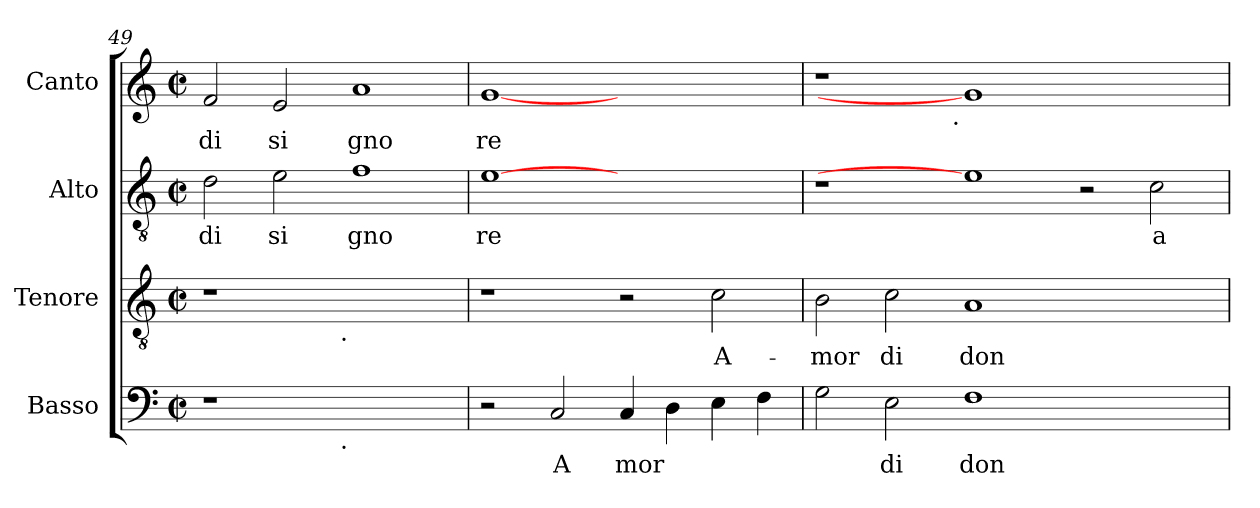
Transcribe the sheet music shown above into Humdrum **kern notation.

**kern	**text	**kern	**text	**kern	**text	**kern	**text
*part4	*part4	*part3	*part3	*part2	*part2	*part1	*part1
*staff4	*staff4	*staff3	*staff3	*staff2	*staff2	*staff1	*staff1
*I"Basso	*	*I"Tenore	*	*I"Alto	*	*I"Canto	*
*clefF4	*	*clefGv2	*	*clefGv2	*	*clefG2	*
*k[]	*	*k[]	*	*k[]	*	*k[]	*
*C:	*	*C:	*	*C:	*	*C:	*
*M2/2	*	*M2/2	*	*M2/2	*	*M2/2	*
*met(c|)	*	*met(c|)	*	*met(c|)	*	*met(c|)	*
=49	=49	=49	=49	=49	=49	=49	=49
!	!	!	!	!	!LO:LY:b:cj	!	!LO:LY:b:cj
*^	*	*^	*	*	*	*	*
1r	2ryy	.	1r	2ryy	.	2d\	di	2f/	di
!	!	!	!	!	!	!	!LO:LY:b:cj	!	!LO:LY:b:cj
.	4...ryy	.	.	4...ryy	.	2e\	si	2e/	si
!	!	!	!	!LO:TX:b:t=.	!	!	!	!	!
!	!LO:TX:b:t=.	!	!	!	!	!	!	!	!
.	1ryy	.	.	1ryy	.	.	.	.	.
!	!	!	!	!	!	!	!LO:LY:b:cj	!	!LO:LY:b:cj
1ryy	.	.	1ryy	.	.	1f	gno	1a	gno
.	32ryy	.	.	32ryy	.	.	.	.	.
=50	=50	=50	=50	=50	=50	=50	=50	=50	=50
!	!	!	!	!	!	!	!LO:LY:b:cj	!	!LO:LY:b:cj
*v	*v	*	*	*	*	*	*	*	*
*	*	*v	*v	*	*	*	*	*
2r	.	1r	.	[1e	re	[1g	re
!	!LO:LY:b:cj	!	!	!	!	!	!
2C/	A	.	.	.	.	.	.
!	!LO:LY:b:cj	!	!	!	!	!	!
4C/	mor	2r	.	1ryy	.	1ryy	.
!	!LO:LY:b:cj	!	!	!	!	!	!
4D\	.	.	.	.	.	.	.
!	!LO:LY:b:cj	!	!LO:LY:b:cj	!	!	!	!
4E\	.	2c\	A-	.	.	.	.
!	!LO:LY:b:cj	!	!	!	!	!	!
4F\	.	.	.	.	.	.	.
=51	=51	=51	=51	=51	=51	=51	=51
!	!LO:LY:b:cj	!	!LO:LY:b:cj	!	!	!	!
*	*	*	*	*	*	*^	*
2G\	.	2B\	-mor	1r	.	1r	2ryy	.
!	!LO:LY:b:cj	!	!LO:LY:b:cj	!	!	!	!	!
2E\	di	2c\	di	.	.	.	4...ryy	.
!	!	!	!	!	!	!	!LO:TX:b:t=.	!
.	.	.	.	.	.	.	1ryy	.
!	!LO:LY:b:cj	!	!LO:LY:b:cj	!	!	!	!	!
1F	don	1A	don-	1e]	.	1g]	.	.
.	.	.	.	.	.	.	1ryy	.
1ryy	.	1ryy	.	2r	.	1ryy	.	.
!	!	!	!	!	!LO:LY:b:cj	!	!	!
.	.	.	.	2c\	a	.	.	.
.	.	.	.	.	.	.	32ryy	.
*	*	*	*	*	*	*v	*v	*
=	=	=	=	=	=	=	=
*-	*-	*-	*-	*-	*-	*-	*-
